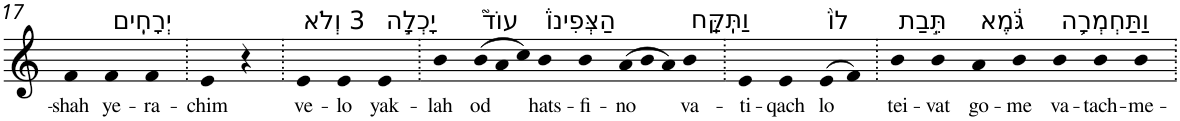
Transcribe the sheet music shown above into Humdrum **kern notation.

**kern	**text
*part1	*part1
*staff1	*staff1
*I"Piano	*
*I'Pno	*
!!LO:PB:g=z
*clefG2	*
*k[]	*
=17	=17
!	!LO:LY:b
4f	-shah
!LO:TX:a:t=יְרָחִֽים	!
!	!LO:LY:b
4f	ye-
!	!LO:LY:b
4f	-ra-
=18.	=18.
!	!LO:LY:b
4e	-chim
4r	.
=19.	=19.
!LO:TX:a:t=3 וְלֹא	!
!	!LO:LY:b
4e	ve-
!	!LO:LY:b
4e	-lo
!LO:TX:a:t=יָכְלָ֣ה	!
!	!LO:LY:b
4e	yak-
=20.	=20.
!	!LO:LY:b
4b	-lah
!LO:TX:a:t=עוֹד֮	!
!	!LO:LY:b
(>12b	od
12a	.
12cc)	.
!LO:TX:a:t=הַצְּפִינוֹ֒	!
!	!LO:LY:b
4b	hats-
!	!LO:LY:b
4b	-fi-
!	!LO:LY:b
(>12a	-no
12b	.
12a)	.
!LO:TX:a:t=וַתִּֽקַּֽח	!
!	!LO:LY:b
4b	va-
=21.	=21.
!	!LO:LY:b
4e	-ti-
!	!LO:LY:b
4e	-qach
!LO:TX:a:t=לוֹ֙	!
!	!LO:LY:b
(>8e	lo
8f)	.
=22.	=22.
!LO:TX:a:t=תֵּ֣בַת	!
!	!LO:LY:b
4b	tei-
!	!LO:LY:b
4b	-vat
!LO:TX:a:t=גֹּ֔מֶא	!
!	!LO:LY:b
4a	go-
!	!LO:LY:b
4b	-me
!LO:TX:a:t=וַתַּחְמְרָ֥ה	!
!	!LO:LY:b
4b	va-
!	!LO:LY:b
4b	-tach-
!	!LO:LY:b
4b	-me-
=.	=.
*-	*-
